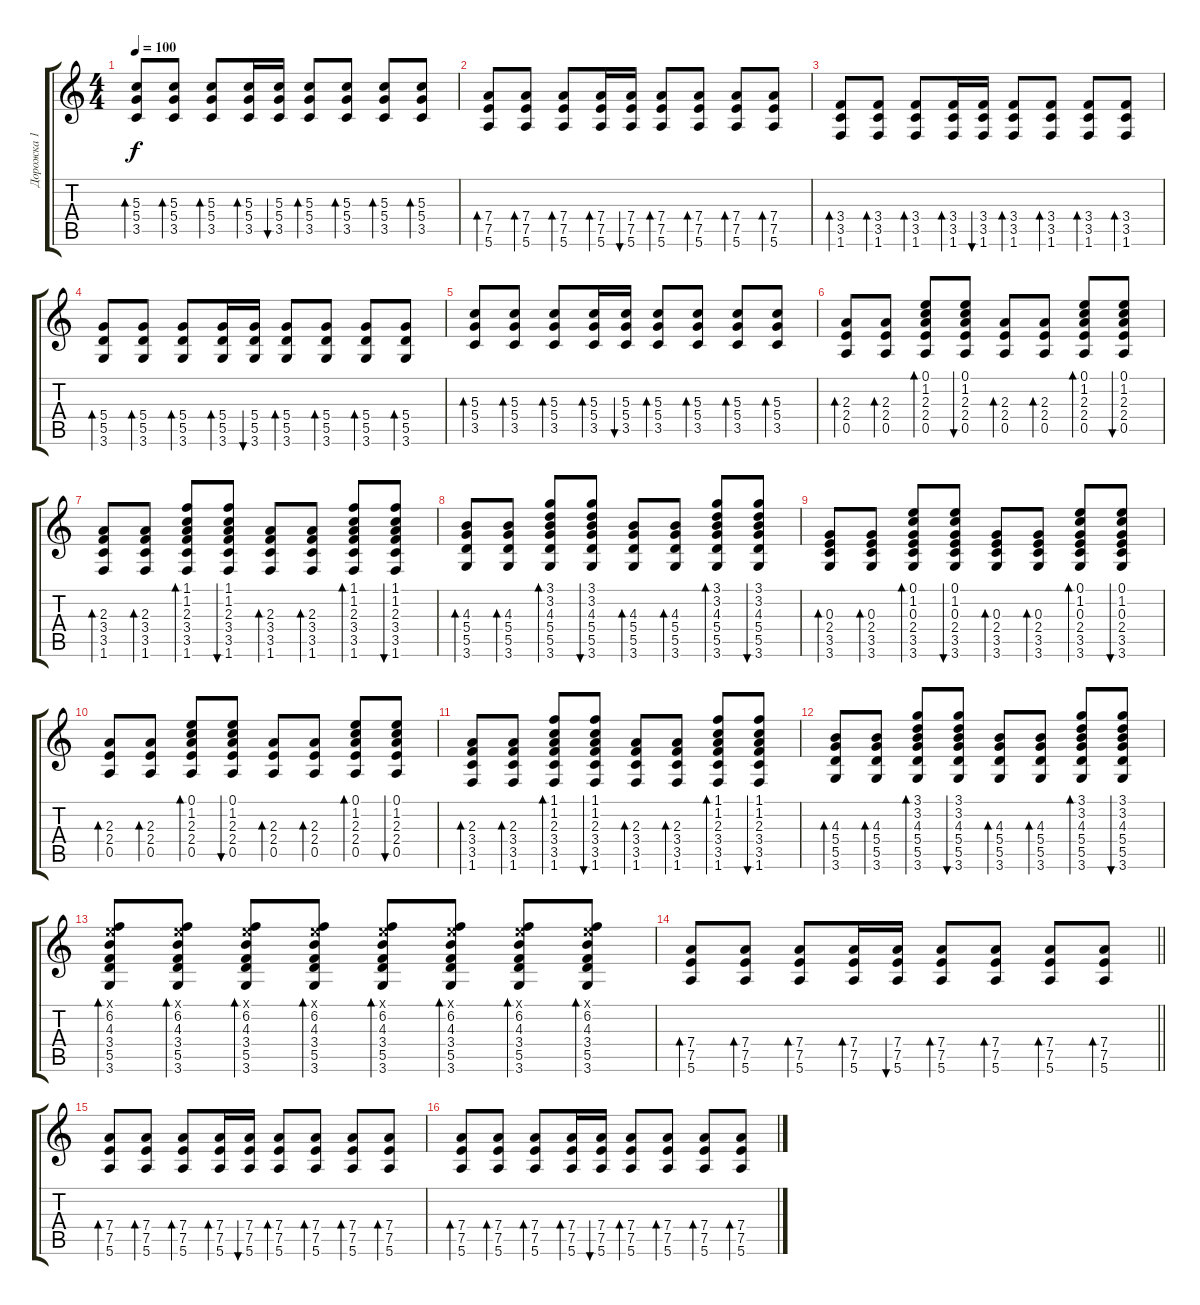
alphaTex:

\track ("Дорожка 1" "Дорожка 1") {instrument acousticguitarsteel}
\staff {score tabs}
\tuning (E4 B3 G3 D3 A2 E2) {hide}
\ts (4 4)
\tempo 100
\clef g2
\ks c
(5.3 5.4 3.5).8{bd 60 dy f} (5.3 5.4 3.5).8{bd 60} (5.3 5.4 3.5).8{bd 60} (5.3 5.4 3.5).16{bd 60} (5.3 5.4 3.5).16{bu 60} (5.3 5.4 3.5).8{bd 60} (5.3 5.4 3.5).8{bd 60} (5.3 5.4 3.5).8{bd 60} (5.3 5.4 3.5).8{bd 60} |
(7.4 7.5 5.6).8{bd 60} (7.4 7.5 5.6).8{bd 60} (7.4 7.5 5.6).8{bd 60} (7.4 7.5 5.6).16{bd 60} (7.4 7.5 5.6).16{bu 60} (7.4 7.5 5.6).8{bd 60} (7.4 7.5 5.6).8{bd 60} (7.4 7.5 5.6).8{bd 60} (7.4 7.5 5.6).8{bd 60} |
(3.4 3.5 1.6).8{bd 60} (3.4 3.5 1.6).8{bd 60} (3.4 3.5 1.6).8{bd 60} (3.4 3.5 1.6).16{bd 60} (3.4 3.5 1.6).16{bu 60} (3.4 3.5 1.6).8{bd 60} (3.4 3.5 1.6).8{bd 60} (3.4 3.5 1.6).8{bd 60} (3.4 3.5 1.6).8{bd 60} |
(5.4 5.5 3.6).8{bd 60} (5.4 5.5 3.6).8{bd 60} (5.4 5.5 3.6).8{bd 60} (5.4 5.5 3.6).16{bd 60} (5.4 5.5 3.6).16{bu 60} (5.4 5.5 3.6).8{bd 60} (5.4 5.5 3.6).8{bd 60} (5.4 5.5 3.6).8{bd 60} (5.4 5.5 3.6).8{bd 60} |
(5.3 5.4 3.5).8{bd 60} (5.3 5.4 3.5).8{bd 60} (5.3 5.4 3.5).8{bd 60} (5.3 5.4 3.5).16{bd 60} (5.3 5.4 3.5).16{bu 60} (5.3 5.4 3.5).8{bd 60} (5.3 5.4 3.5).8{bd 60} (5.3 5.4 3.5).8{bd 60} (5.3 5.4 3.5).8{bd 60} |
(2.3 2.4 0.5).8{bd 60} (2.3 2.4 0.5).8{bd 60} (0.1 1.2 2.3 2.4 0.5).8{bd 60} (0.1 1.2 2.3 2.4 0.5).8{bu 60} (2.3 2.4 0.5).8{bd 60} (2.3 2.4 0.5).8{bd 60} (0.1 1.2 2.3 2.4 0.5).8{bd 60} (0.1 1.2 2.3 2.4 0.5).8{bu 60} |
(2.3 3.4 3.5 1.6).8{bd 60} (2.3 3.4 3.5 1.6).8{bd 60} (1.1 1.2 2.3 3.4 3.5 1.6).8{bd 60} (1.1 1.2 2.3 3.4 3.5 1.6).8{bu 60} (2.3 3.4 3.5 1.6).8{bd 60} (2.3 3.4 3.5 1.6).8{bd 60} (1.1 1.2 2.3 3.4 3.5 1.6).8{bd 60} (1.1 1.2 2.3 3.4 3.5 1.6).8{bu 60} |
(4.3 5.4 5.5 3.6).8{bd 60} (4.3 5.4 5.5 3.6).8{bd 60} (3.1 3.2 4.3 5.4 5.5 3.6).8{bd 60} (3.1 3.2 4.3 5.4 5.5 3.6).8{bu 60} (4.3 5.4 5.5 3.6).8{bd 60} (4.3 5.4 5.5 3.6).8{bd 60} (3.1 3.2 4.3 5.4 5.5 3.6).8{bd 60} (3.1 3.2 4.3 5.4 5.5 3.6).8{bu 60} |
(0.3 2.4 3.5 3.6).8{bd 60} (0.3 2.4 3.5 3.6).8{bd 60} (0.1 1.2 0.3 2.4 3.5 3.6).8{bd 60} (0.1 1.2 0.3 2.4 3.5 3.6).8{bu 60} (0.3 2.4 3.5 3.6).8{bd 60} (0.3 2.4 3.5 3.6).8{bd 60} (0.1 1.2 0.3 2.4 3.5 3.6).8{bd 60} (0.1 1.2 0.3 2.4 3.5 3.6).8{bu 60} |
(2.3 2.4 0.5).8{bd 60} (2.3 2.4 0.5).8{bd 60} (0.1 1.2 2.3 2.4 0.5).8{bd 60} (0.1 1.2 2.3 2.4 0.5).8{bu 60} (2.3 2.4 0.5).8{bd 60} (2.3 2.4 0.5).8{bd 60} (0.1 1.2 2.3 2.4 0.5).8{bd 60} (0.1 1.2 2.3 2.4 0.5).8{bu 60} |
(2.3 3.4 3.5 1.6).8{bd 60} (2.3 3.4 3.5 1.6).8{bd 60} (1.1 1.2 2.3 3.4 3.5 1.6).8{bd 60} (1.1 1.2 2.3 3.4 3.5 1.6).8{bu 60} (2.3 3.4 3.5 1.6).8{bd 60} (2.3 3.4 3.5 1.6).8{bd 60} (1.1 1.2 2.3 3.4 3.5 1.6).8{bd 60} (1.1 1.2 2.3 3.4 3.5 1.6).8{bu 60} |
(4.3 5.4 5.5 3.6).8{bd 60} (4.3 5.4 5.5 3.6).8{bd 60} (3.1 3.2 4.3 5.4 5.5 3.6).8{bd 60} (3.1 3.2 4.3 5.4 5.5 3.6).8{bu 60} (4.3 5.4 5.5 3.6).8{bd 60} (4.3 5.4 5.5 3.6).8{bd 60} (3.1 3.2 4.3 5.4 5.5 3.6).8{bd 60} (3.1 3.2 4.3 5.4 5.5 3.6).8{bu 60} |
(0.1{x} 6.2 4.3 3.4 5.5 3.6).8{bd 60} (0.1{x} 6.2 4.3 3.4 5.5 3.6).8{bd 60} (0.1{x} 6.2 4.3 3.4 5.5 3.6).8{bd 60} (0.1{x} 6.2 4.3 3.4 5.5 3.6).8{bd 60} (0.1{x} 6.2 4.3 3.4 5.5 3.6).8{bd 60} (0.1{x} 6.2 4.3 3.4 5.5 3.6).8{bd 60} (0.1{x} 6.2 4.3 3.4 5.5 3.6).8{bd 60} (0.1{x} 6.2 4.3 3.4 5.5 3.6).8{bd 60} |
\barLineRight lightlight
(7.4 7.5 5.6).8{bd 60} (7.4 7.5 5.6).8{bd 60} (7.4 7.5 5.6).8{bd 60} (7.4 7.5 5.6).16{bd 60} (7.4 7.5 5.6).16{bu 60} (7.4 7.5 5.6).8{bd 60} (7.4 7.5 5.6).8{bd 60} (7.4 7.5 5.6).8{bd 60} (7.4 7.5 5.6).8{bd 60} |
(7.4 7.5 5.6).8{bd 60} (7.4 7.5 5.6).8{bd 60} (7.4 7.5 5.6).8{bd 60} (7.4 7.5 5.6).16{bd 60} (7.4 7.5 5.6).16{bu 60} (7.4 7.5 5.6).8{bd 60} (7.4 7.5 5.6).8{bd 60} (7.4 7.5 5.6).8{bd 60} (7.4 7.5 5.6).8{bd 60} |
(7.4 7.5 5.6).8{bd 60} (7.4 7.5 5.6).8{bd 60} (7.4 7.5 5.6).8{bd 60} (7.4 7.5 5.6).16{bd 60} (7.4 7.5 5.6).16{bu 60} (7.4 7.5 5.6).8{bd 60} (7.4 7.5 5.6).8{bd 60} (7.4 7.5 5.6).8{bd 60} (7.4 7.5 5.6).8{bd 60}
